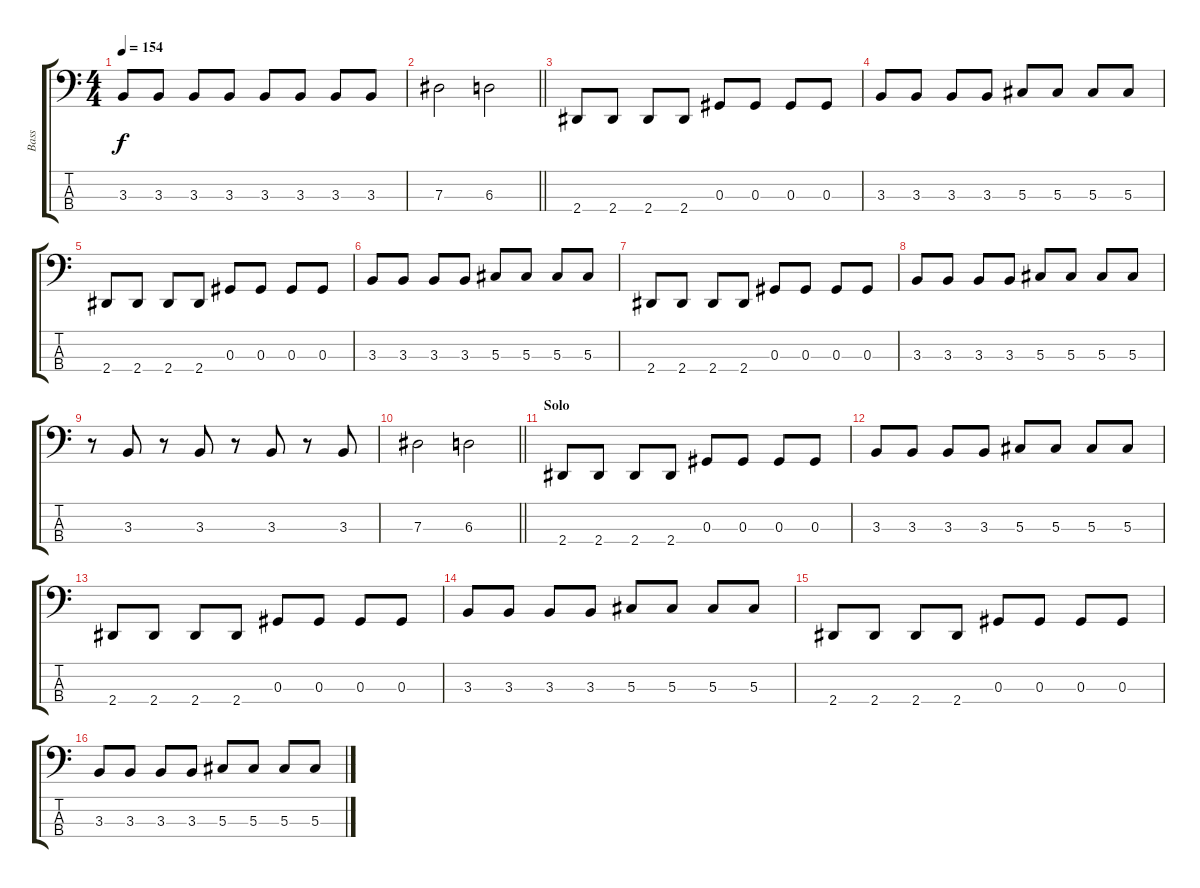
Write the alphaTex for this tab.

\track ("Bass" "Bass") {instrument synthbass2}
\staff {score tabs}
\tuning (Gb2 Db2 Ab1 Db1) {hide}
\ts (4 4)
\tempo 154
\clef f4
\ks c
3.3.8{dy f} 3.3.8 3.3.8 3.3.8 3.3.8 3.3.8 3.3.8 3.3.8 |
\barLineRight lightlight
7.3.2 6.3.2 |
2.4.8 2.4.8 2.4.8 2.4.8 0.3.8 0.3.8 0.3.8 0.3.8 |
3.3.8 3.3.8 3.3.8 3.3.8 5.3.8 5.3.8 5.3.8 5.3.8 |
2.4.8 2.4.8 2.4.8 2.4.8 0.3.8 0.3.8 0.3.8 0.3.8 |
3.3.8 3.3.8 3.3.8 3.3.8 5.3.8 5.3.8 5.3.8 5.3.8 |
2.4.8 2.4.8 2.4.8 2.4.8 0.3.8 0.3.8 0.3.8 0.3.8 |
3.3.8 3.3.8 3.3.8 3.3.8 5.3.8 5.3.8 5.3.8 5.3.8 |
r.8 3.3.8 r.8 3.3.8 r.8 3.3.8 r.8 3.3.8 |
\barLineRight lightlight
7.3.2 6.3.2 |
\section ("" "Solo")
2.4.8 2.4.8 2.4.8 2.4.8 0.3.8 0.3.8 0.3.8 0.3.8 |
3.3.8 3.3.8 3.3.8 3.3.8 5.3.8 5.3.8 5.3.8 5.3.8 |
2.4.8 2.4.8 2.4.8 2.4.8 0.3.8 0.3.8 0.3.8 0.3.8 |
3.3.8 3.3.8 3.3.8 3.3.8 5.3.8 5.3.8 5.3.8 5.3.8 |
2.4.8 2.4.8 2.4.8 2.4.8 0.3.8 0.3.8 0.3.8 0.3.8 |
3.3.8 3.3.8 3.3.8 3.3.8 5.3.8 5.3.8 5.3.8 5.3.8
